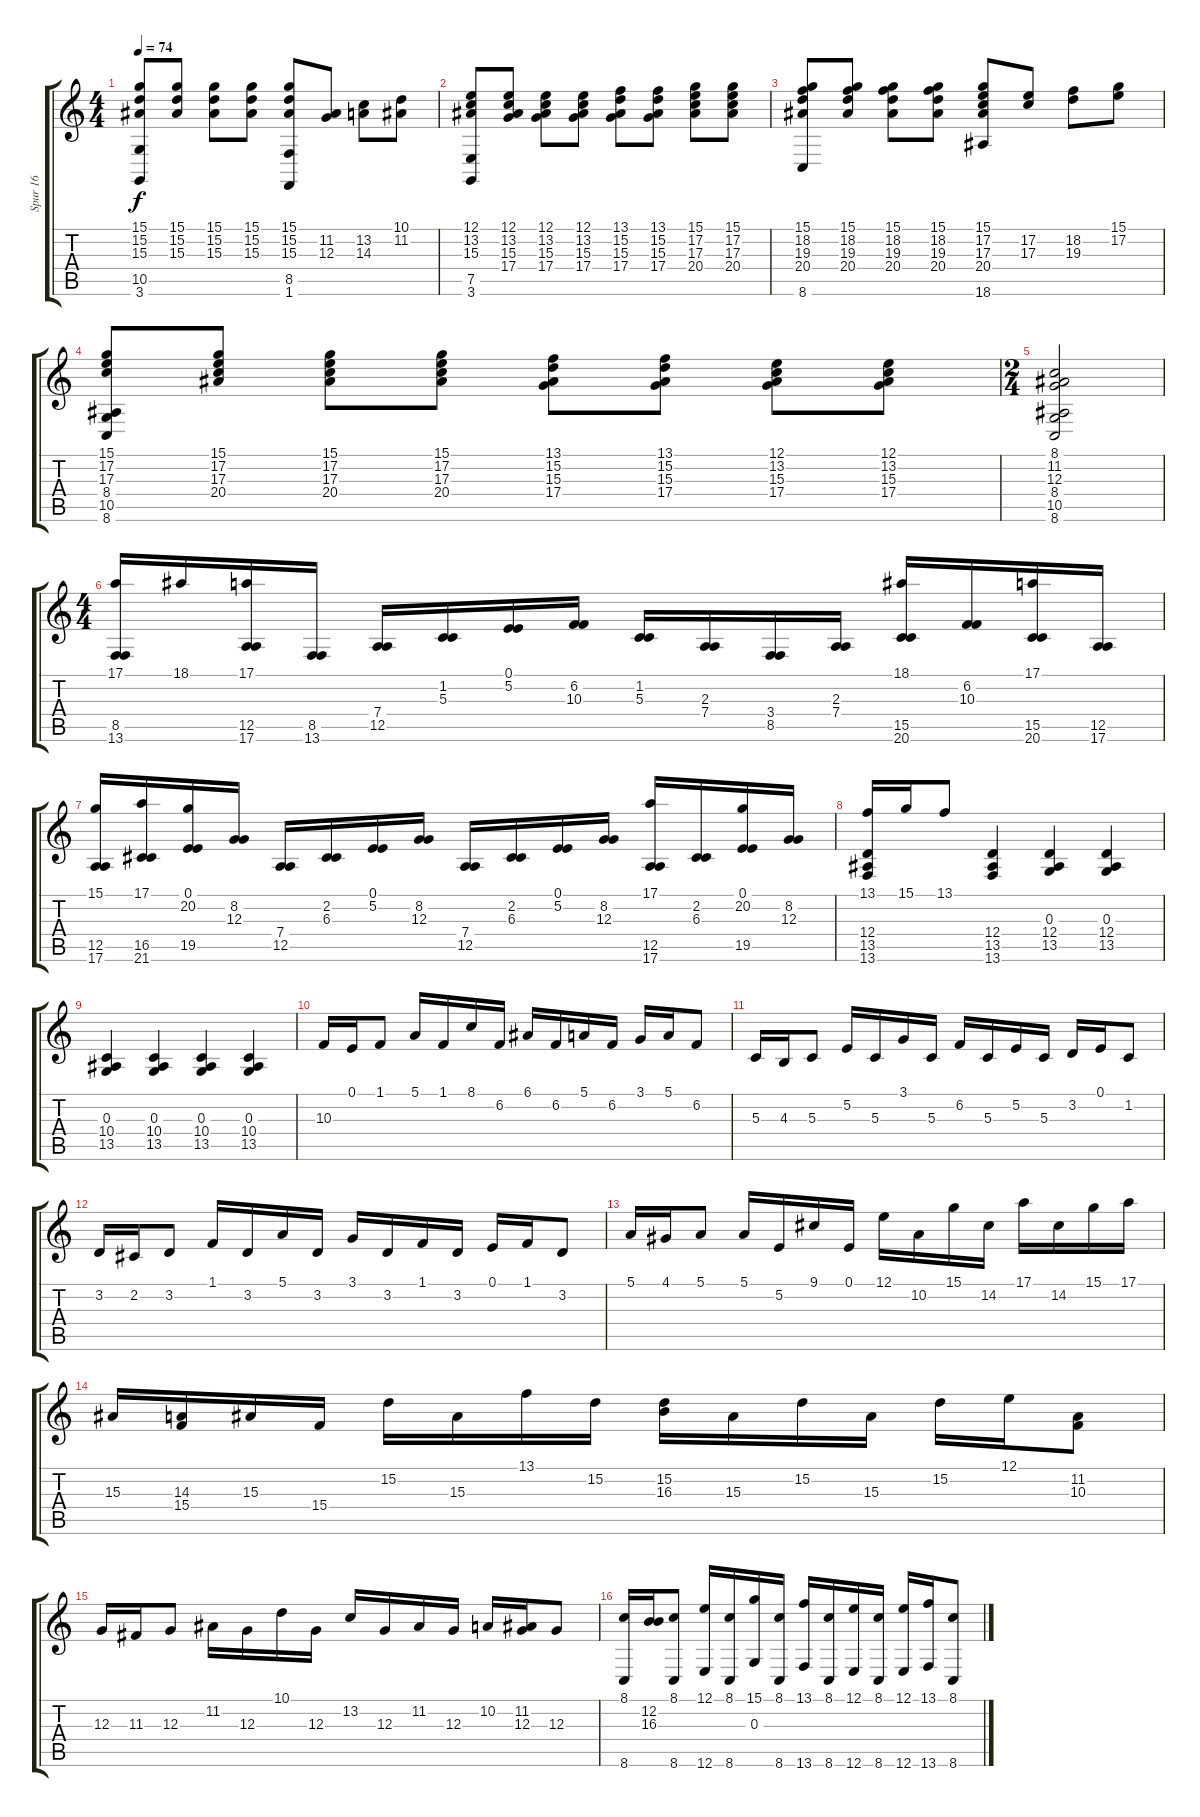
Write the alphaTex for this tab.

\track ("Spur 16" "Spur 16") {instrument harpsichord}
\staff {score tabs}
\tuning (E4 B3 G3 D3 A2 E2) {hide}
\ts (4 4)
\tempo 74
\clef g2
\ks c
(15.1 15.2 15.3 10.5 3.6).8{dy f} (15.1 15.2 15.3).8 (15.1 15.2 15.3).8 (15.1 15.2 15.3).8 (15.1 15.2 15.3 8.5 1.6).8 (11.2 12.3).8 (13.2 14.3).8 (10.1 11.2).8 |
(12.1 13.2 15.3 7.5 3.6).8 (12.1 13.2 15.3 17.4).8 (12.1 13.2 15.3 17.4).8 (12.1 13.2 15.3 17.4).8 (13.1 15.2 15.3 17.4).8 (13.1 15.2 15.3 17.4).8 (15.1 17.2 17.3 20.4).8 (15.1 17.2 17.3 20.4).8 |
(15.1 18.2 19.3 20.4 8.6).8 (15.1 18.2 19.3 20.4).8 (15.1 18.2 19.3 20.4).8 (15.1 18.2 19.3 20.4).8 (15.1 17.2 17.3 20.4 18.6).8 (17.2 17.3).8 (18.2 19.3).8 (15.1 17.2).8 |
(15.1 17.2 17.3 8.4 10.5 8.6).8 (15.1 17.2 17.3 20.4).8 (15.1 17.2 17.3 20.4).8 (15.1 17.2 17.3 20.4).8 (13.1 15.2 15.3 17.4).8 (13.1 15.2 15.3 17.4).8 (12.1 13.2 15.3 17.4).8 (12.1 13.2 15.3 17.4).8 |
\ts (2 4)
(8.1 11.2 12.3 8.4 10.5 8.6).2 |
\ts (4 4)
(17.1 8.5 13.6).16{volume 13} 18.1.16 (17.1 12.5 17.6).16 (8.5 13.6).16 (7.4 12.5).16 (1.2 5.3).16 (0.1 5.2).16 (6.2 10.3).16 (1.2 5.3).16 (2.3 7.4).16 (3.4 8.5).16 (2.3 7.4).16 (18.1 15.5 20.6).16 (6.2 10.3).16 (17.1 15.5 20.6).16 (12.5 17.6).16 |
(15.1 12.5 17.6).16 (17.1 16.5 21.6).16 (0.1 20.2 19.5).16 (8.2 12.3).16 (7.4 12.5).16 (2.2 6.3).16 (0.1 5.2).16 (8.2 12.3).16 (7.4 12.5).16 (2.2 6.3).16 (0.1 5.2).16 (8.2 12.3).16 (17.1 12.5 17.6).16 (2.2 6.3).16 (0.1 20.2 19.5).16 (8.2 12.3).16 |
(13.1 12.4 13.5 13.6).16 15.1.16 13.1.8 (12.4 13.5 13.6).4 (0.3 12.4 13.5).4 (0.3 12.4 13.5).4 |
(0.3 10.4 13.5).4 (0.3 10.4 13.5).4 (0.3 10.4 13.5).4 (0.3 10.4 13.5).4 |
10.3.16 0.1.16 1.1.8 5.1.16 1.1.16 8.1.16 6.2.16 6.1.16 6.2.16 5.1.16 6.2.16 3.1.16 5.1.16 6.2.8 |
5.3.16 4.3.16 5.3.8 5.2.16 5.3.16 3.1.16 5.3.16 6.2.16 5.3.16 5.2.16 5.3.16 3.2.16 0.1.16 1.2.8 |
3.2.16 2.2.16 3.2.8 1.1.16 3.2.16 5.1.16 3.2.16 3.1.16 3.2.16 1.1.16 3.2.16 0.1.16 1.1.16 3.2.8 |
5.1.16 4.1.16 5.1.8 5.1.16 5.2.16 9.1.16 0.1.16 12.1.16 10.2.16 15.1.16 14.2.16 17.1.16 14.2.16 15.1.16 17.1.16 |
15.3.16 (14.3 15.4).16 15.3.16 15.4.16 15.2.16 15.3.16 13.1.16 15.2.16 (15.2 16.3).16 15.3.16 15.2.16 15.3.16 15.2.16 12.1.16 (11.2 10.3).8 |
12.3.16 11.3.16 12.3.8 11.2.16 12.3.16 10.1.16 12.3.16 13.2.16 12.3.16 11.2.16 12.3.16 10.2.16 (11.2 12.3).16 12.3.8 |
(8.1 8.6).16 (12.2 16.3).16 (8.1 8.6).8 (12.1 12.6).16 (8.1 8.6).16 (15.1 0.3).16 (8.1 8.6).16 (13.1 13.6).16 (8.1 8.6).16 (12.1 12.6).16 (8.1 8.6).16 (12.1 12.6).16 (13.1 13.6).16 (8.1 8.6).8
